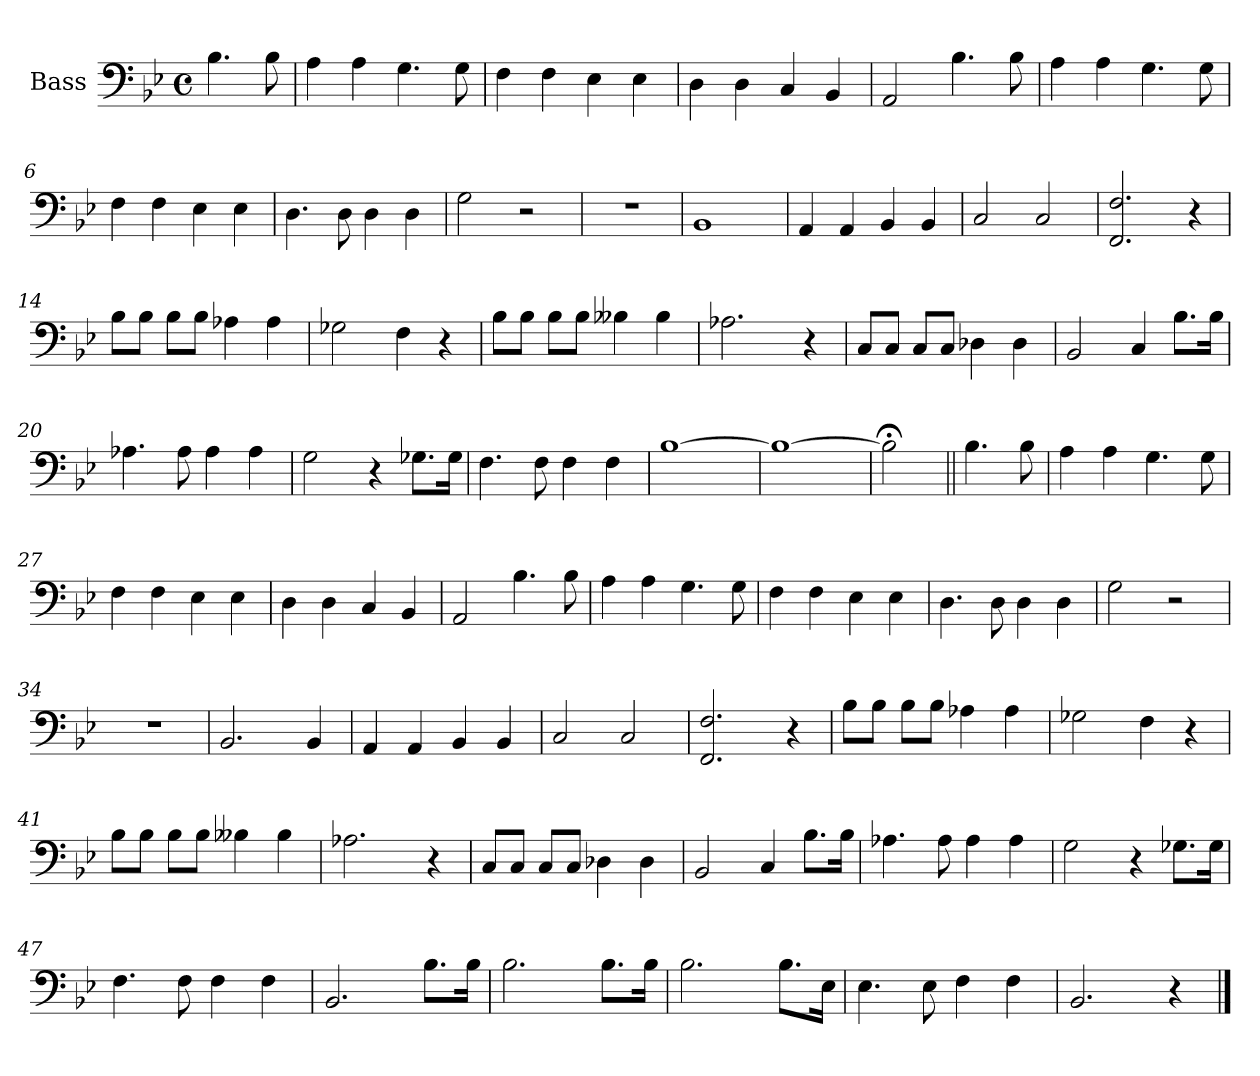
**kern
*part1
*staff1
*I"Bass
*I'B
*clefF4
*k[b-e-]
*M4/4
*met(c)
=
4.B-\
8B-\
=1
4A\
4A\
4.G\
8G\
=2
4F\
4F\
4E-\
4E-\
=3
4D\
4D\
4C/
4BB-/
=4
2AA/
4.B-\
8B-\
=5
4A\
4A\
4.G\
8G\
=6
4F\
4F\
4E-\
4E-\
=7
4.D\
8D\
4D\
4D\
=8
2G\
2r
=9
1r
=10
1BB-
=11
4AA/
4AA/
4BB-/
4BB-/
=12
2C/
2C/
=13
2.FF/ 2.F/
4r
=14
8B-\L
8B-\J
8B-\L
8B-\J
4A-X\
4A-\
=15
2G-X\
4F\
4r
=16
8B-\L
8B-\J
8B-\L
8B-\J
4B--X\
4B--\
=17
2.A-X\
4r
=18
8C/L
8C/J
8C/L
8C/J
4D-X\
4D-\
=19
2BB-/
4C/
8.B-\L
16B-\Jk
=20
4.A-X\
8A-\
4A-\
4A-\
=21
2G\
4r
8.G-X\L
16G-\Jk
=22
4.F\
8F\
4F\
4F\
=23
[1B-
=24
1B-_
=25
2B-;<\]
=||
4.B-\
8B-\
=26
4A\
4A\
4.G\
8G\
=27
4F\
4F\
4E-\
4E-\
=28
4D\
4D\
4C/
4BB-/
=29
2AA/
4.B-\
8B-\
=30
4A\
4A\
4.G\
8G\
=31
4F\
4F\
4E-\
4E-\
=32
4.D\
8D\
4D\
4D\
=33
2G\
2r
=34
1r
=35
2.BB-/
4BB-/
=36
4AA/
4AA/
4BB-/
4BB-/
=37
2C/
2C/
=38
2.FF/ 2.F/
4r
=39
8B-\L
8B-\J
8B-\L
8B-\J
4A-X\
4A-\
=40
2G-X\
4F\
4r
=41
8B-\L
8B-\J
8B-\L
8B-\J
4B--X\
4B--\
=42
2.A-X\
4r
=43
8C/L
8C/J
8C/L
8C/J
4D-X\
4D-\
=44
2BB-/
4C/
8.B-\L
16B-\Jk
=45
4.A-X\
8A-\
4A-\
4A-\
=46
2G\
4r
8.G-X\L
16G-\Jk
=47
4.F\
8F\
4F\
4F\
=48
2.BB-/
8.B-\L
16B-\Jk
=49
2.B-\
8.B-\L
16B-\Jk
=50
2.B-\
8.B-\L
16E-\Jk
=51
4.E-\
8E-\
4F\
4F\
=52
2.BB-/
4r
==
*-
